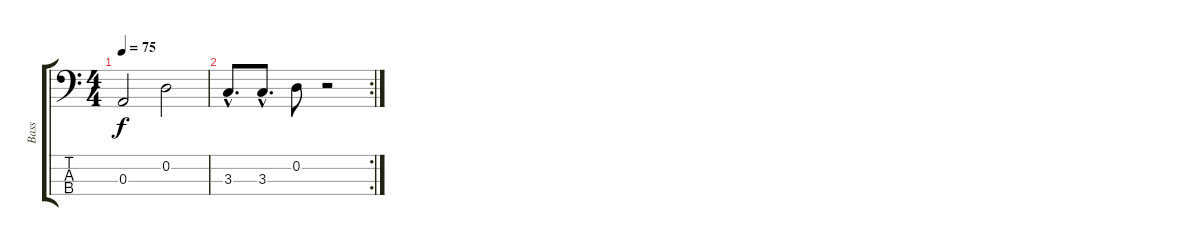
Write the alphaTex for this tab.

\track ("Bass" "Bass") {instrument electricbassfinger}
\staff {score tabs}
\tuning (G2 D2 A1 E1) {hide}
\ts (4 4)
\tempo 75
\clef f4
\ks c
0.3.2{dy f} 0.2.2 |
\rc 2
3.3{hac}.8{d} 3.3{hac}.8{d} 0.2.8 r.2
